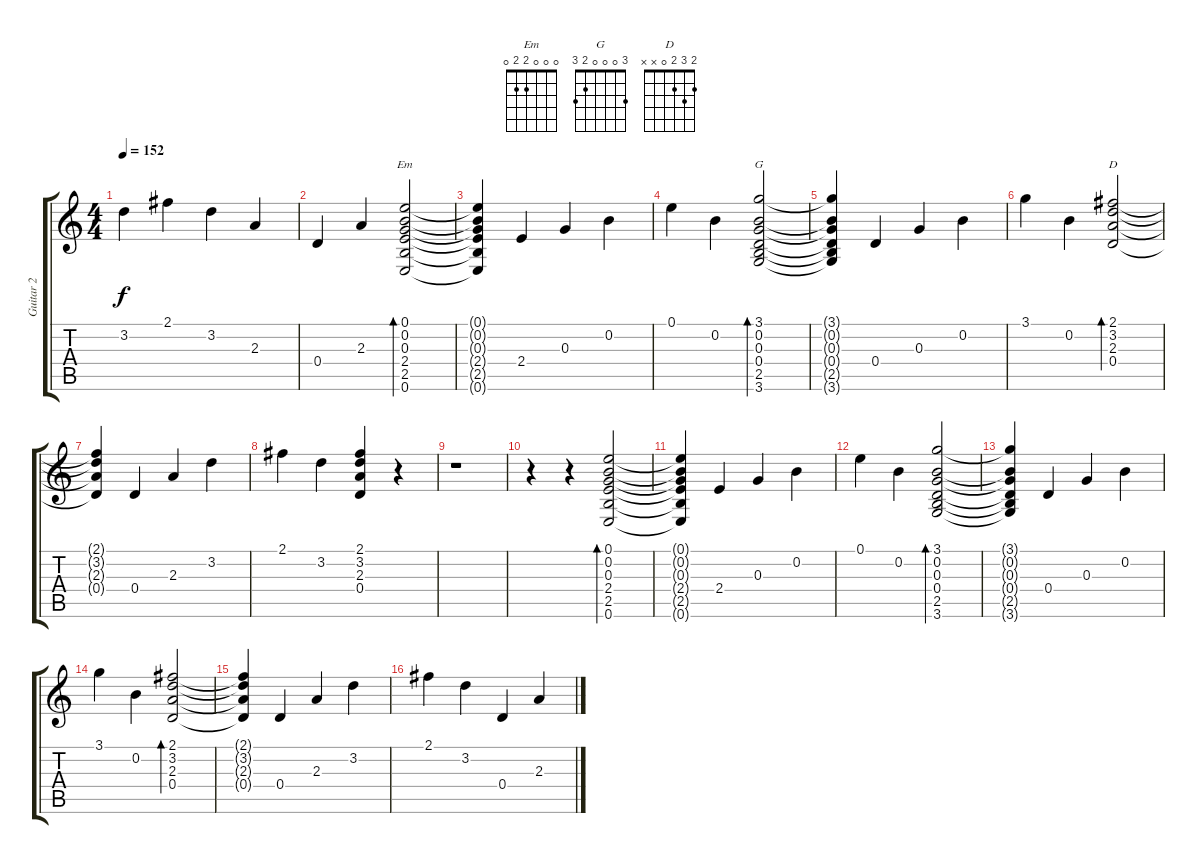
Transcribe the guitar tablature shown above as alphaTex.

\track ("Guitar 2" "Guitar 2") {instrument electricguitarclean}
\staff {score tabs}
\tuning (E4 B3 G3 D3 A2 E2) {hide}
\chord ("Em" 0 0 0 2 2 0)
\chord ("G" 3 0 0 0 2 3)
\chord ("D" 2 3 2 0 x x)
\ts (4 4)
\tempo 152
\clef g2
\ks c
3.2.4{dy f} 2.1.4 3.2.4 2.3.4 |
0.4.4 2.3.4 (0.1 0.2 0.3 2.4 2.5 0.6).2{bd 240 ch "Em"} |
(0.1{t} 0.2{t} 0.3{t} 2.4{t} 2.5{t} 0.6{t}).4 2.4.4 0.3.4 0.2.4 |
0.1.4 0.2.4 (3.1 0.2 0.3 0.4 2.5 3.6).2{bd 240 ch "G"} |
(3.1{t} 0.2{t} 0.3{t} 0.4{t} 2.5{t} 3.6{t}).4 0.4.4 0.3.4 0.2.4 |
3.1.4 0.2.4 (2.1 3.2 2.3 0.4).2{bd 240 ch "D"} |
(2.1{t} 3.2{t} 2.3{t} 0.4{t}).4 0.4.4 2.3.4 3.2.4 |
2.1.4 3.2.4 (2.1 3.2 2.3 0.4).4 r.4 |
r.1 |
r.4 r.4 (0.1 0.2 0.3 2.4 2.5 0.6).2{bd 240} |
(0.1{t} 0.2{t} 0.3{t} 2.4{t} 2.5{t} 0.6{t}).4 2.4.4 0.3.4 0.2.4 |
0.1.4 0.2.4 (3.1 0.2 0.3 0.4 2.5 3.6).2{bd 240} |
(3.1{t} 0.2{t} 0.3{t} 0.4{t} 2.5{t} 3.6{t}).4 0.4.4 0.3.4 0.2.4 |
3.1.4 0.2.4 (2.1 3.2 2.3 0.4).2{bd 240} |
(2.1{t} 3.2{t} 2.3{t} 0.4{t}).4 0.4.4 2.3.4 3.2.4 |
2.1.4 3.2.4 0.4.4 2.3.4
